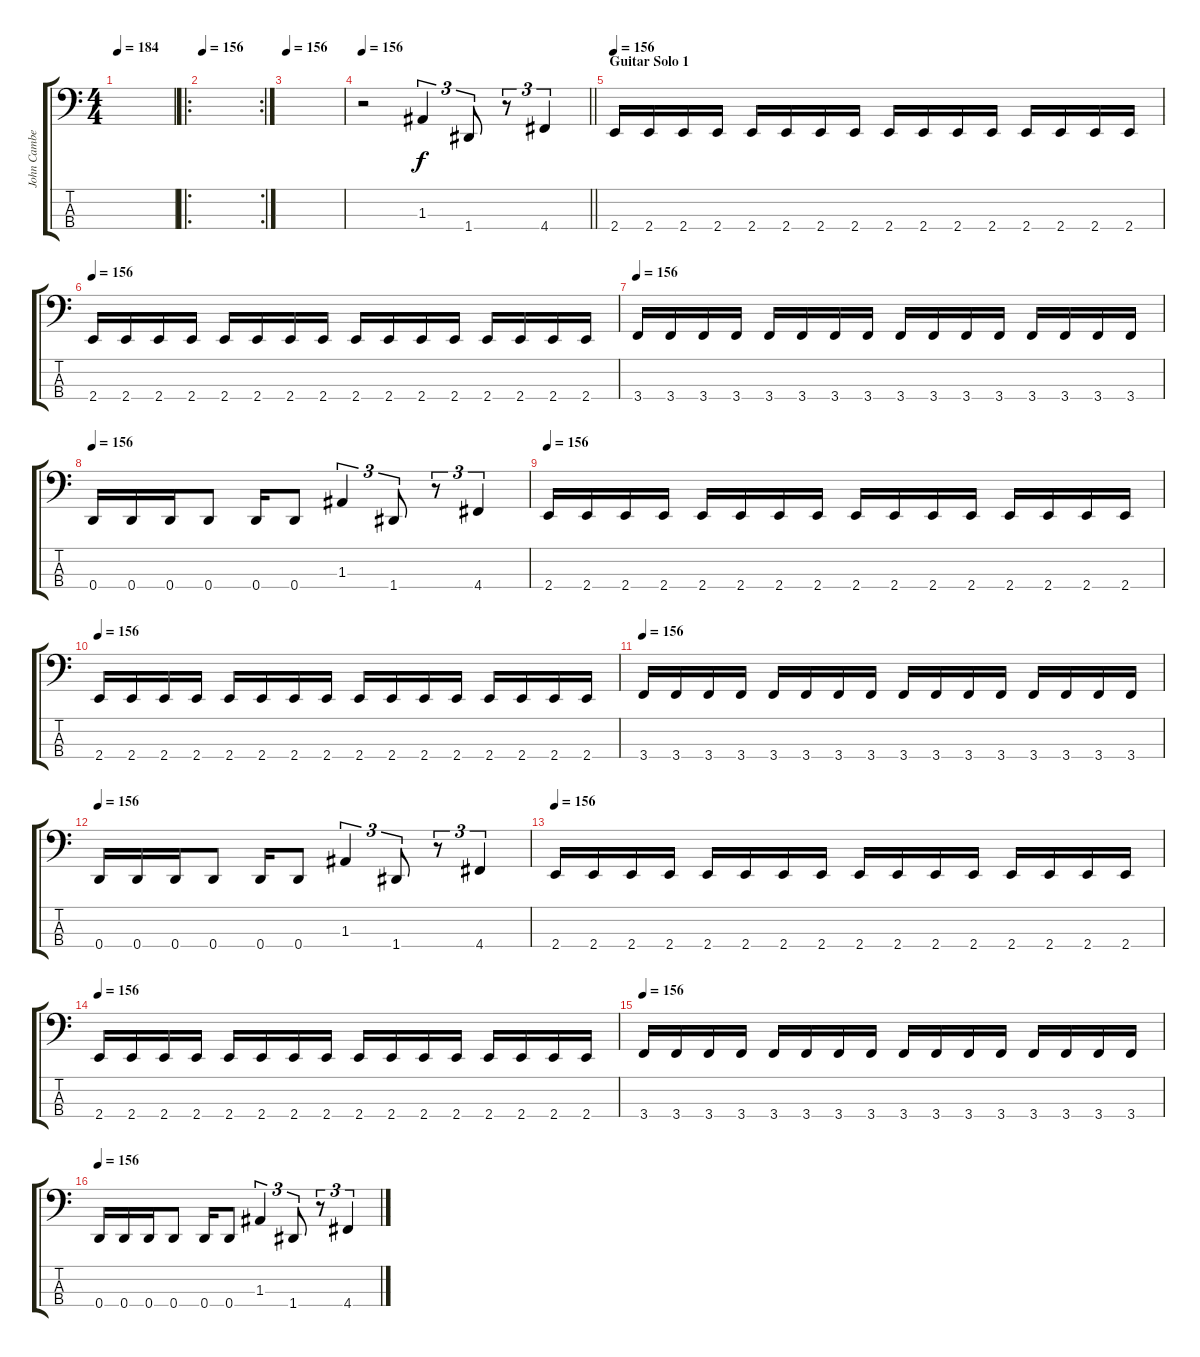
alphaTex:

\track ("John Cambell" "John Cambe") {instrument electricbasspick}
\staff {score tabs}
\tuning (G2 D2 A1 D1) {hide}
\ts (4 4)
\tempo 184
\clef f4
\ks c
|
\ro
\rc 2
\tempo 156
|
\tempo 156
|
\tempo 156
\barLineRight lightlight
r.2 1.3.4{tu (3 2)} 1.4.8{tu (3 2)} r.8{tu (3 2)} 4.4.4{tu (3 2)} |
\section ("" "Guitar Solo 1")
\tempo 156
2.4.16 2.4.16 2.4.16 2.4.16 2.4.16 2.4.16 2.4.16 2.4.16 2.4.16 2.4.16 2.4.16 2.4.16 2.4.16 2.4.16 2.4.16 2.4.16 |
\tempo 156
2.4.16 2.4.16 2.4.16 2.4.16 2.4.16 2.4.16 2.4.16 2.4.16 2.4.16 2.4.16 2.4.16 2.4.16 2.4.16 2.4.16 2.4.16 2.4.16 |
\tempo 156
3.4.16 3.4.16 3.4.16 3.4.16 3.4.16 3.4.16 3.4.16 3.4.16 3.4.16 3.4.16 3.4.16 3.4.16 3.4.16 3.4.16 3.4.16 3.4.16 |
\tempo 156
0.4.16 0.4.16 0.4.16 0.4.8 0.4.16 0.4.8 1.3.4{tu (3 2)} 1.4.8{tu (3 2)} r.8{tu (3 2)} 4.4.4{tu (3 2)} |
\tempo 156
2.4.16 2.4.16 2.4.16 2.4.16 2.4.16 2.4.16 2.4.16 2.4.16 2.4.16 2.4.16 2.4.16 2.4.16 2.4.16 2.4.16 2.4.16 2.4.16 |
\tempo 156
2.4.16 2.4.16 2.4.16 2.4.16 2.4.16 2.4.16 2.4.16 2.4.16 2.4.16 2.4.16 2.4.16 2.4.16 2.4.16 2.4.16 2.4.16 2.4.16 |
\tempo 156
3.4.16 3.4.16 3.4.16 3.4.16 3.4.16 3.4.16 3.4.16 3.4.16 3.4.16 3.4.16 3.4.16 3.4.16 3.4.16 3.4.16 3.4.16 3.4.16 |
\tempo 156
0.4.16 0.4.16 0.4.16 0.4.8 0.4.16 0.4.8 1.3.4{tu (3 2)} 1.4.8{tu (3 2)} r.8{tu (3 2)} 4.4.4{tu (3 2)} |
\tempo 156
2.4.16 2.4.16 2.4.16 2.4.16 2.4.16 2.4.16 2.4.16 2.4.16 2.4.16 2.4.16 2.4.16 2.4.16 2.4.16 2.4.16 2.4.16 2.4.16 |
\tempo 156
2.4.16 2.4.16 2.4.16 2.4.16 2.4.16 2.4.16 2.4.16 2.4.16 2.4.16 2.4.16 2.4.16 2.4.16 2.4.16 2.4.16 2.4.16 2.4.16 |
\tempo 156
3.4.16 3.4.16 3.4.16 3.4.16 3.4.16 3.4.16 3.4.16 3.4.16 3.4.16 3.4.16 3.4.16 3.4.16 3.4.16 3.4.16 3.4.16 3.4.16 |
\tempo 156
0.4.16 0.4.16 0.4.16 0.4.8 0.4.16 0.4.8 1.3.4{tu (3 2)} 1.4.8{tu (3 2)} r.8{tu (3 2)} 4.4.4{tu (3 2)}
